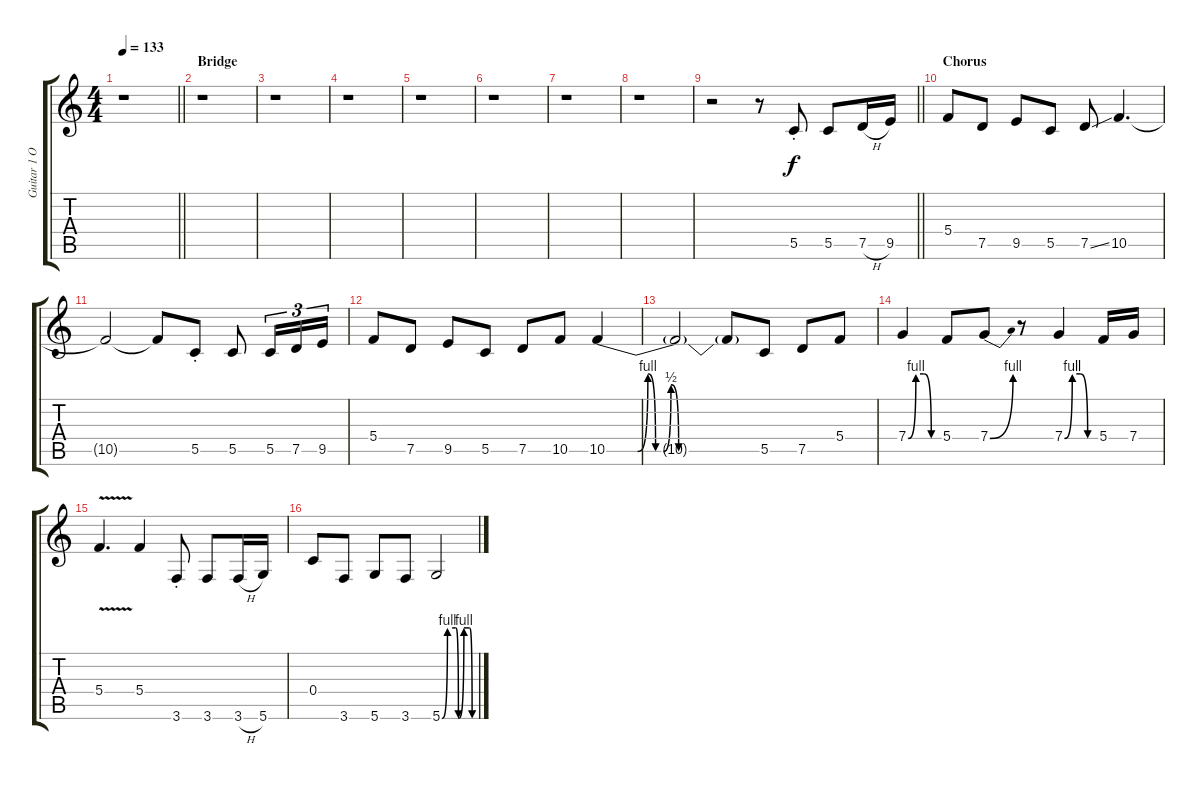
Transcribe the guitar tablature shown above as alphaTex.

\track ("Guitar 1 Octaver" "Guitar 1 O") {instrument distortionguitar}
\staff {score tabs}
\tuning (D4 A3 F3 C3 G2 D2) {hide}
\ts (4 4)
\tempo 133
\clef g2
\barLineRight lightlight
\ks c
r.1{dy f} |
\section ("" "Bridge")
r.1 |
r.1 |
r.1 |
r.1 |
r.1 |
r.1 |
r.1 |
\barLineRight lightlight
r.2 r.8 5.5{st}.8 5.5.8 7.5{h}.16 9.5.16 |
\section ("" "Chorus")
5.4.8 7.5.8 9.5.8 5.5.8 7.5{ss}.8 10.5.4{d} |
10.5{t}.2 10.5{t}.8 5.5{st}.8 5.5.8 5.5.16{tu (3 2)} 7.5.16{tu (3 2)} 9.5.16{tu (3 2)} |
5.4.8 7.5.8 9.5.8 5.5.8 7.5.8 10.5.8 10.5{be (custom 0 0 12 0 16 4 19 0 22 0 25 2 28 0 60 0)}.4 |
10.5{t}.2 10.5{t}.8 5.5.8 7.5.8 5.4.8 |
7.4{be (custom 0 0 15 4 30 4 45 0 60 0)}.4 5.4.8 7.4{be (bend 0 0 60 4)}.8 r.8 7.4{be (custom 0 0 15 4 30 4 45 0 60 0)}.4 5.4.16 7.4.16 |
5.4{v}.4{d} 5.4.4 3.6{st}.8 3.6.8 3.6{h}.16 5.6.16 |
0.4.8 3.6.8 5.6.8 3.6.8 5.6{be (custom 0 0 10 4 25 4 30 0 40 4 50 4 55 0 60 0)}.2
